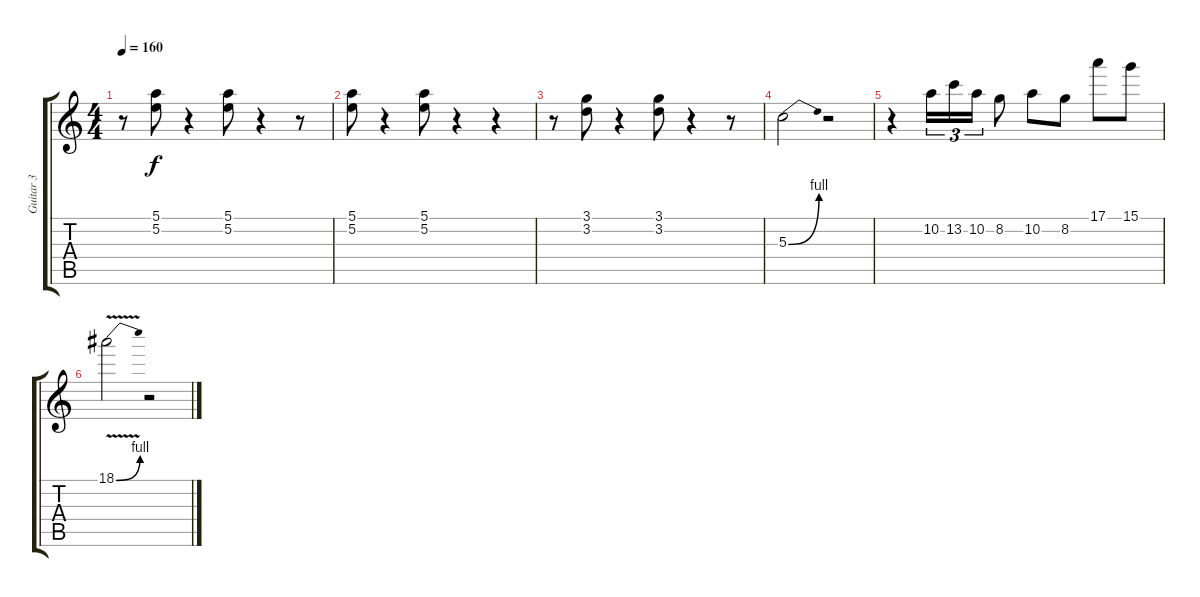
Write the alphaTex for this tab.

\track ("Guitar 3" "Guitar 3") {instrument distortionguitar}
\staff {score tabs}
\tuning (E4 B3 G3 D3 A2 E2) {hide}
\ts (4 4)
\tempo 160
\clef g2
\ks c
r.8{dy f} (5.1 5.2).8 r.4 (5.1 5.2).8 r.4 r.8 |
(5.1 5.2).8 r.4 (5.1 5.2).8 r.4 r.4 |
r.8 (3.1 3.2).8 r.4 (3.1 3.2).8 r.4 r.8 |
5.3{be (bend 0 0 60 4)}.2 r.2 |
r.4 10.2.16{tu (3 2)} 13.2.16{tu (3 2)} 10.2.16{tu (3 2)} 8.2.8 10.2.8 8.2.8 17.1.8 15.1.8 |
18.1{be (bend 0 0 60 4) v}.2 r.2
